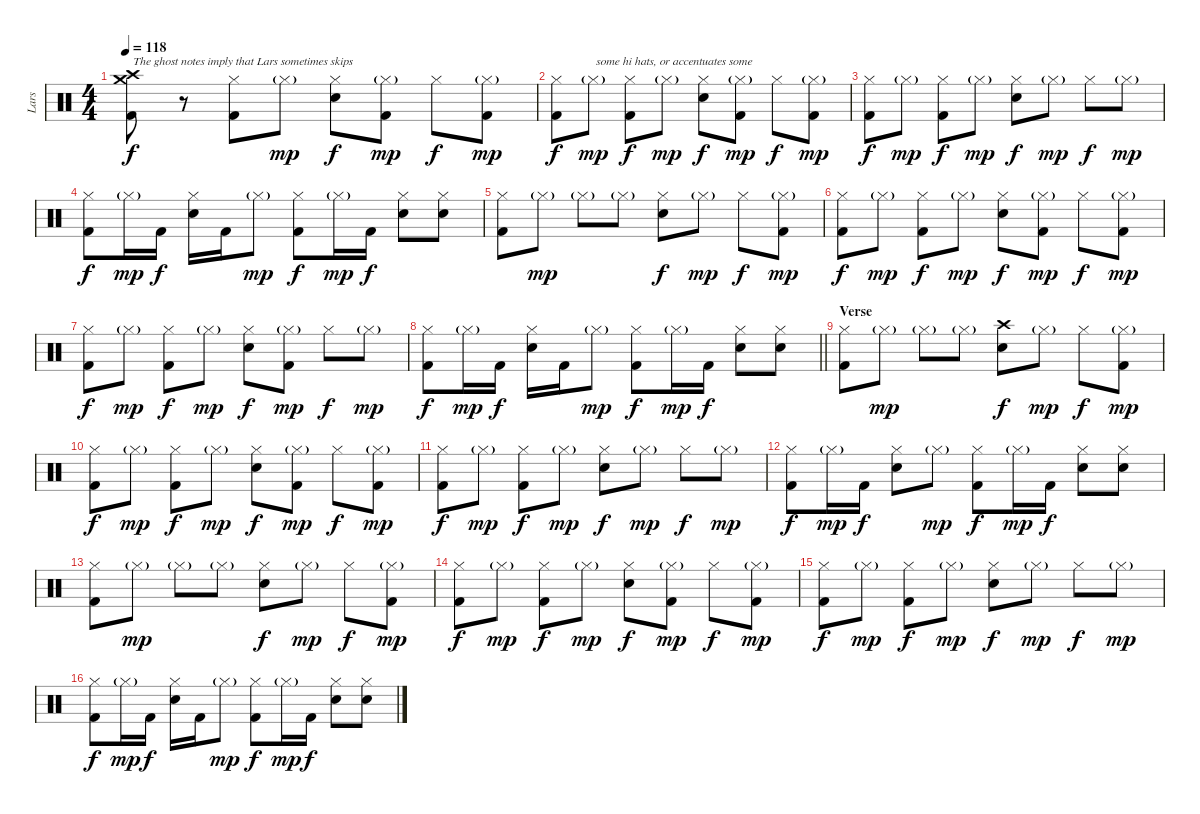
\track ("Lars" "Lars") {instrument percussion}
\staff {score}
\articulation defaults
\ts (4 4)
\tempo 118
\clef neutral
\ks c
("Crash high (hit)" "Crash medium (hit)" "Kick (hit) 2").8{txt "The ghost notes imply that Lars sometimes skips" dy f} r.8 ("Hi-Hat (closed)" "Kick (hit) 2").8 "Hi-Hat (closed)"{g}.8{dy mp} ("Hi-Hat (closed)" "Electric Snare (hit)").8{dy f} ("Hi-Hat (closed)"{g} "Kick (hit) 2").8{dy mp} "Hi-Hat (closed)".8{dy f} ("Hi-Hat (closed)"{g} "Kick (hit) 2").8{dy mp} |
("Hi-Hat (closed)" "Kick (hit) 2").8{dy f} "Hi-Hat (closed)"{g}.8{txt " some hi hats, or accentuates some" dy mp} ("Hi-Hat (closed)" "Kick (hit) 2").8{dy f} "Hi-Hat (closed)"{g}.8{dy mp} ("Hi-Hat (closed)" "Electric Snare (hit)").8{dy f} ("Hi-Hat (closed)"{g} "Kick (hit) 2").8{dy mp} "Hi-Hat (closed)".8{dy f} ("Hi-Hat (closed)"{g} "Kick (hit) 2").8{dy mp} |
("Hi-Hat (closed)" "Kick (hit) 2").8{dy f} "Hi-Hat (closed)"{g}.8{dy mp} ("Hi-Hat (closed)" "Kick (hit) 2").8{dy f} "Hi-Hat (closed)"{g}.8{dy mp} ("Hi-Hat (closed)" "Electric Snare (hit)").8{dy f} "Hi-Hat (closed)"{g}.8{dy mp} "Hi-Hat (closed)".8{dy f} "Hi-Hat (closed)"{g}.8{dy mp} |
("Hi-Hat (closed)" "Kick (hit) 2").8{dy f} "Hi-Hat (closed)"{g}.16{dy mp} "Kick (hit) 2".16{dy f} ("Hi-Hat (closed)" "Electric Snare (hit)").16 "Kick (hit) 2".16 "Hi-Hat (closed)"{g}.8{dy mp} ("Hi-Hat (closed)" "Kick (hit) 2").8{dy f} "Hi-Hat (closed)"{g}.16{dy mp} "Kick (hit) 2".16{dy f} ("Hi-Hat (closed)" "Electric Snare (hit)").8 ("Hi-Hat (closed)" "Electric Snare (hit)").8 |
("Hi-Hat (closed)" "Kick (hit) 2").8 "Hi-Hat (closed)"{g}.8{dy mp} "Hi-Hat (closed)"{g}.8 "Hi-Hat (closed)"{g}.8 ("Hi-Hat (closed)" "Electric Snare (hit)").8{dy f} "Hi-Hat (closed)"{g}.8{dy mp} "Hi-Hat (closed)".8{dy f} ("Hi-Hat (closed)"{g} "Kick (hit) 2").8{dy mp} |
("Hi-Hat (closed)" "Kick (hit) 2").8{dy f} "Hi-Hat (closed)"{g}.8{dy mp} ("Hi-Hat (closed)" "Kick (hit) 2").8{dy f} "Hi-Hat (closed)"{g}.8{dy mp} ("Hi-Hat (closed)" "Electric Snare (hit)").8{dy f} ("Hi-Hat (closed)"{g} "Kick (hit) 2").8{dy mp} "Hi-Hat (closed)".8{dy f} ("Hi-Hat (closed)"{g} "Kick (hit) 2").8{dy mp} |
("Hi-Hat (closed)" "Kick (hit) 2").8{dy f} "Hi-Hat (closed)"{g}.8{dy mp} ("Hi-Hat (closed)" "Kick (hit) 2").8{dy f} "Hi-Hat (closed)"{g}.8{dy mp} ("Hi-Hat (closed)" "Electric Snare (hit)").8{dy f} ("Hi-Hat (closed)"{g} "Kick (hit) 2").8{dy mp} "Hi-Hat (closed)".8{dy f} "Hi-Hat (closed)"{g}.8{dy mp} |
\barLineRight lightlight
("Hi-Hat (closed)" "Kick (hit) 2").8{dy f} "Hi-Hat (closed)"{g}.16{dy mp} "Kick (hit) 2".16{dy f} ("Hi-Hat (closed)" "Electric Snare (hit)").16 "Kick (hit) 2".16 "Hi-Hat (closed)"{g}.8{dy mp} ("Hi-Hat (closed)" "Kick (hit) 2").8{dy f} "Hi-Hat (closed)"{g}.16{dy mp} "Kick (hit) 2".16{dy f} ("Hi-Hat (closed)" "Electric Snare (hit)").8 ("Hi-Hat (closed)" "Electric Snare (hit)").8 |
\section ("" "Verse")
("Hi-Hat (closed)" "Kick (hit) 2").8 "Hi-Hat (closed)"{g}.8{dy mp} "Hi-Hat (closed)"{g}.8 "Hi-Hat (closed)"{g}.8 ("Crash high (hit)" "Electric Snare (hit)").8{dy f} "Hi-Hat (closed)"{g}.8{dy mp} "Hi-Hat (closed)".8{dy f} ("Hi-Hat (closed)"{g} "Kick (hit) 2").8{dy mp} |
("Hi-Hat (closed)" "Kick (hit) 2").8{dy f} "Hi-Hat (closed)"{g}.8{dy mp} ("Hi-Hat (closed)" "Kick (hit) 2").8{dy f} "Hi-Hat (closed)"{g}.8{dy mp} ("Hi-Hat (closed)" "Electric Snare (hit)").8{dy f} ("Hi-Hat (closed)"{g} "Kick (hit) 2").8{dy mp} "Hi-Hat (closed)".8{dy f} ("Hi-Hat (closed)"{g} "Kick (hit) 2").8{dy mp} |
("Hi-Hat (closed)" "Kick (hit) 2").8{dy f} "Hi-Hat (closed)"{g}.8{dy mp} ("Hi-Hat (closed)" "Kick (hit) 2").8{dy f} "Hi-Hat (closed)"{g}.8{dy mp} ("Hi-Hat (closed)" "Electric Snare (hit)").8{dy f} "Hi-Hat (closed)"{g}.8{dy mp} "Hi-Hat (closed)".8{dy f} "Hi-Hat (closed)"{g}.8{dy mp} |
("Hi-Hat (closed)" "Kick (hit) 2").8{dy f} "Hi-Hat (closed)"{g}.16{dy mp} "Kick (hit) 2".16{dy f} ("Hi-Hat (closed)" "Electric Snare (hit)").8 "Hi-Hat (closed)"{g}.8{dy mp} ("Hi-Hat (closed)" "Kick (hit) 2").8{dy f} "Hi-Hat (closed)"{g}.16{dy mp} "Kick (hit) 2".16{dy f} ("Hi-Hat (closed)" "Electric Snare (hit)").8 ("Hi-Hat (closed)" "Electric Snare (hit)").8 |
("Hi-Hat (closed)" "Kick (hit) 2").8 "Hi-Hat (closed)"{g}.8{dy mp} "Hi-Hat (closed)"{g}.8 "Hi-Hat (closed)"{g}.8 ("Hi-Hat (closed)" "Electric Snare (hit)").8{dy f} "Hi-Hat (closed)"{g}.8{dy mp} "Hi-Hat (closed)".8{dy f} ("Hi-Hat (closed)"{g} "Kick (hit) 2").8{dy mp} |
("Hi-Hat (closed)" "Kick (hit) 2").8{dy f} "Hi-Hat (closed)"{g}.8{dy mp} ("Hi-Hat (closed)" "Kick (hit) 2").8{dy f} "Hi-Hat (closed)"{g}.8{dy mp} ("Hi-Hat (closed)" "Electric Snare (hit)").8{dy f} ("Hi-Hat (closed)"{g} "Kick (hit) 2").8{dy mp} "Hi-Hat (closed)".8{dy f} ("Hi-Hat (closed)"{g} "Kick (hit) 2").8{dy mp} |
("Hi-Hat (closed)" "Kick (hit) 2").8{dy f} "Hi-Hat (closed)"{g}.8{dy mp} ("Hi-Hat (closed)" "Kick (hit) 2").8{dy f} "Hi-Hat (closed)"{g}.8{dy mp} ("Hi-Hat (closed)" "Electric Snare (hit)").8{dy f} "Hi-Hat (closed)"{g}.8{dy mp} "Hi-Hat (closed)".8{dy f} "Hi-Hat (closed)"{g}.8{dy mp} |
("Hi-Hat (closed)" "Kick (hit) 2").8{dy f} "Hi-Hat (closed)"{g}.16{dy mp} "Kick (hit) 2".16{dy f} ("Hi-Hat (closed)" "Electric Snare (hit)").16 "Kick (hit) 2".16 "Hi-Hat (closed)"{g}.8{dy mp} ("Hi-Hat (closed)" "Kick (hit) 2").8{dy f} "Hi-Hat (closed)"{g}.16{dy mp} "Kick (hit) 2".16{dy f} ("Hi-Hat (closed)" "Electric Snare (hit)").8 ("Hi-Hat (closed)" "Electric Snare (hit)").8
